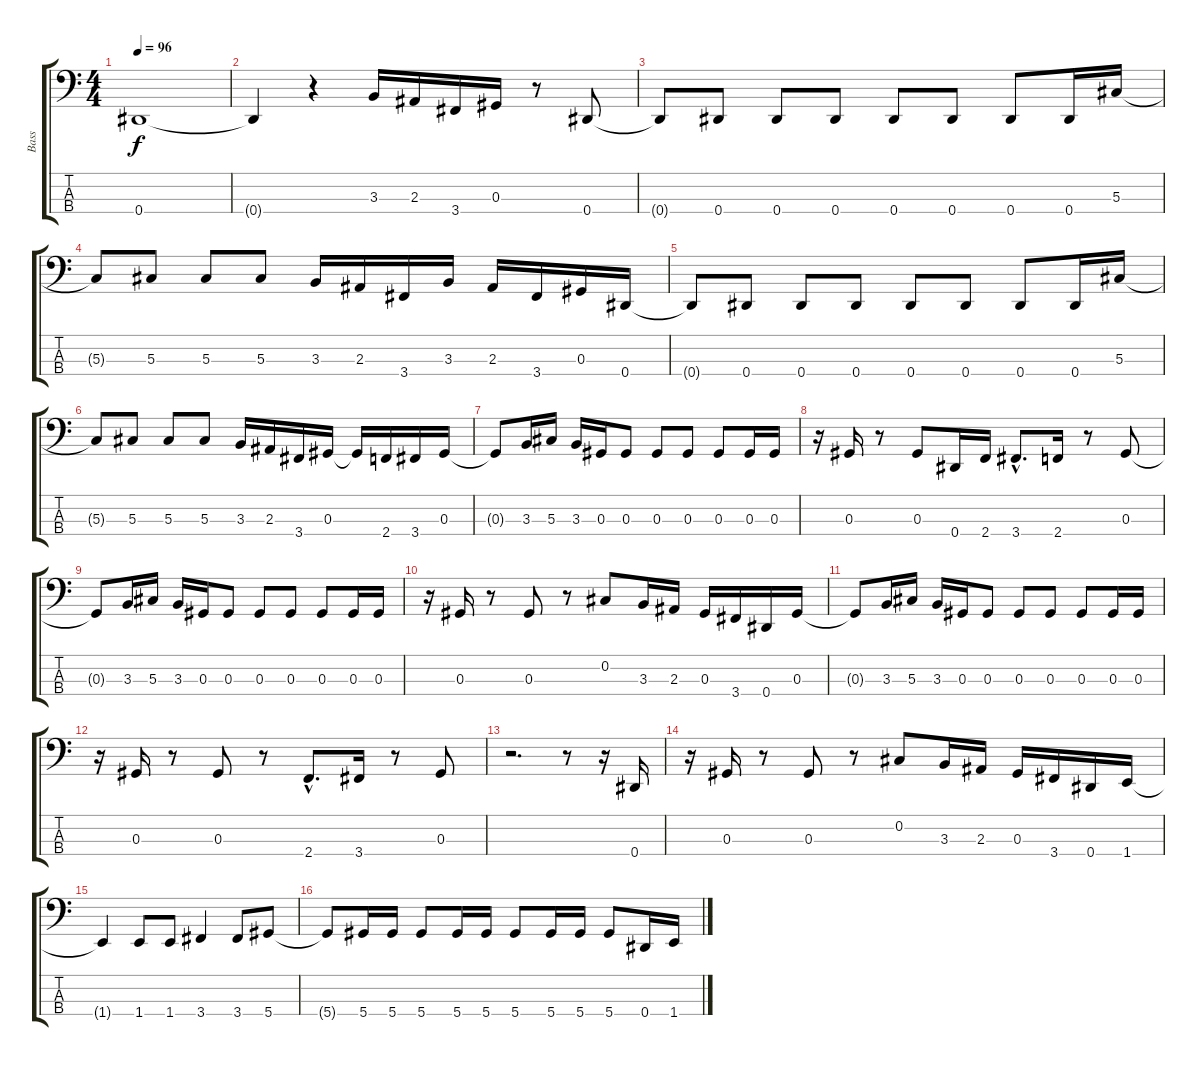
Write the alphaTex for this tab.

\track ("Bass" "Bass") {instrument electricbassfinger}
\staff {score tabs}
\tuning (Gb2 Db2 Ab1 Eb1) {hide}
\ts (4 4)
\tempo 96
\clef f4
\ks c
0.4.1{dy f instrument electricbassfinger} |
0.4{t}.4 r.4 3.3.16 2.3.16 3.4.16 0.3.16 r.8 0.4.8 |
0.4{t}.8 0.4.8 0.4.8 0.4.8 0.4.8 0.4.8 0.4.8 0.4.16 5.3.16 |
5.3{t}.8 5.3.8 5.3.8 5.3.8 3.3.16 2.3.16 3.4.16 3.3.16 2.3.16 3.4.16 0.3.16 0.4.16 |
0.4{t}.8 0.4.8 0.4.8 0.4.8 0.4.8 0.4.8 0.4.8 0.4.16 5.3.16 |
5.3{t}.8 5.3.8 5.3.8 5.3.8 3.3.16 2.3.16 3.4.16 0.3.16 0.3{t}.16 2.4.16 3.4.16 0.3.16 |
0.3{t}.8 3.3.16 5.3.16 3.3.16 0.3.16 0.3.8 0.3.8 0.3.8 0.3.8 0.3.16 0.3.16 |
r.16 0.3.16 r.8 0.3.8 0.4.16 2.4.16 3.4{hac}.8{d} 2.4.16 r.8 0.3.8 |
0.3{t}.8 3.3.16 5.3.16 3.3.16 0.3.16 0.3.8 0.3.8 0.3.8 0.3.8 0.3.16 0.3.16 |
r.16 0.3.16 r.8 0.3.8 r.8 0.2.8 3.3.16 2.3.16 0.3.16 3.4.16 0.4.16 0.3.16 |
0.3{t}.8 3.3.16 5.3.16 3.3.16 0.3.16 0.3.8 0.3.8 0.3.8 0.3.8 0.3.16 0.3.16 |
r.16 0.3.16 r.8 0.3.8 r.8 2.4{hac}.8{d} 3.4.16 r.8 0.3.8 |
r.2{d} r.8 r.16 0.4.16 |
r.16 0.3.16 r.8 0.3.8 r.8 0.2.8 3.3.16 2.3.16 0.3.16 3.4.16 0.4.16 1.4.16 |
1.4{t}.4 1.4.8 1.4.8 3.4.4 3.4.8 5.4.8 |
5.4{t}.8 5.4.16 5.4.16 5.4.8 5.4.16 5.4.16 5.4.8 5.4.16 5.4.16 5.4.8 0.4.16 1.4.16
